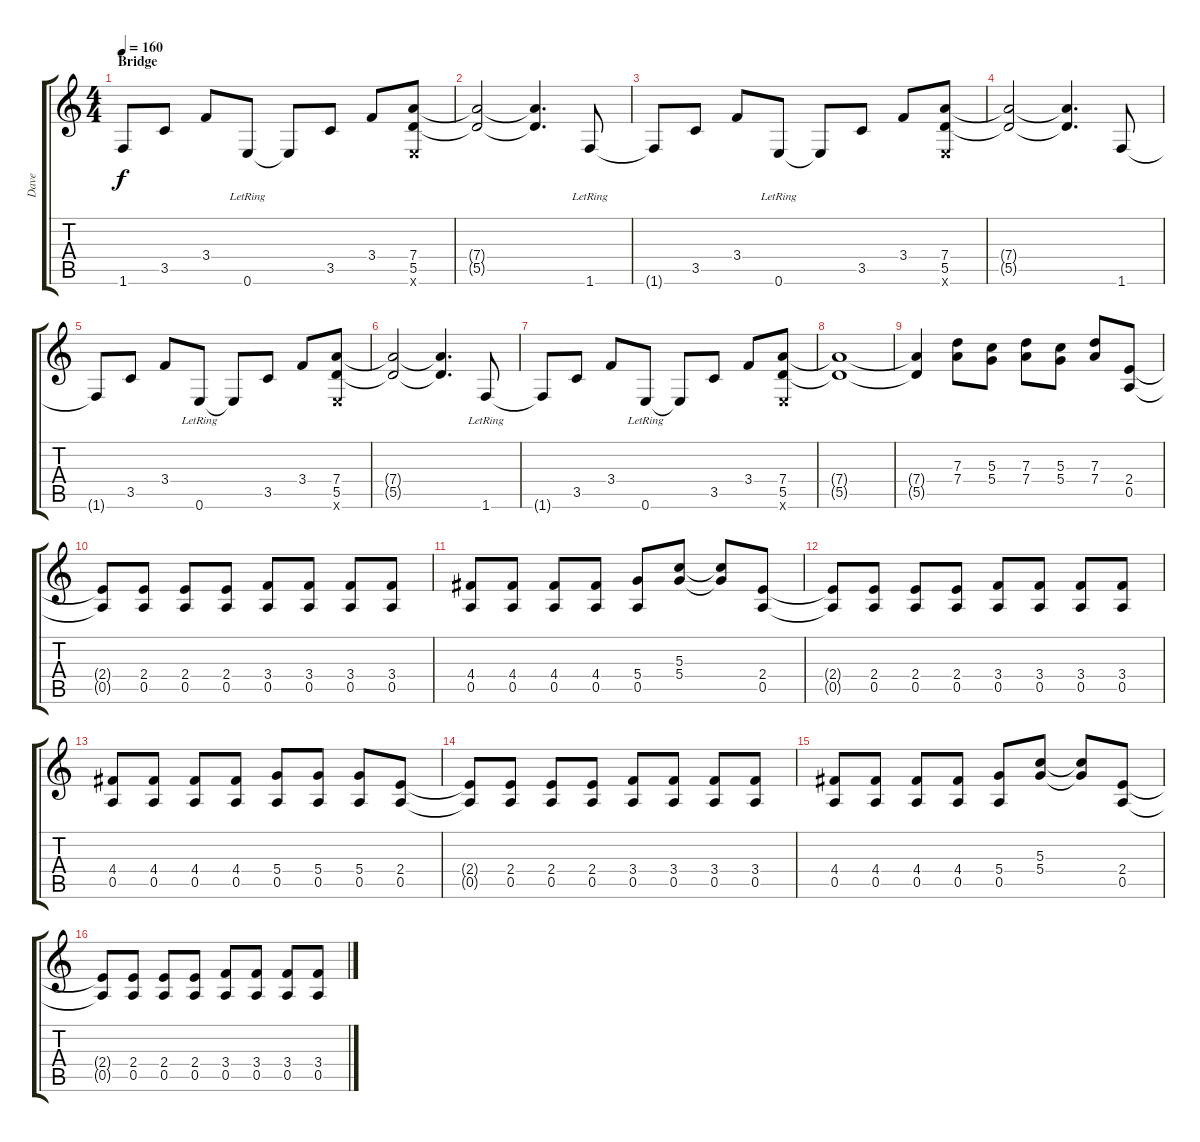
\track ("Dave" "Dave") {instrument distortionguitar}
\staff {score tabs}
\tuning (E4 B3 G3 D3 A2 E2) {hide}
\ts (4 4)
\section ("" "Bridge")
\tempo 160
\clef g2
\ks c
1.6{t}.8{dy f} 3.5.8 3.4.8 0.6{lr}.8 0.6{t}.8 3.5.8 3.4.8 (7.4 5.5 0.6{x}).8 |
(7.4{t} 5.5{t}).2 (7.4{t} 5.5{t}).4{d} 1.6{lr}.8 |
1.6{t}.8 3.5.8 3.4.8 0.6{lr}.8 0.6{t}.8 3.5.8 3.4.8 (7.4 5.5 0.6{x}).8 |
(7.4{t} 5.5{t}).2 (7.4{t} 5.5{t}).4{d} 1.6.8 |
1.6{t}.8 3.5.8 3.4.8 0.6{lr}.8 0.6{t}.8 3.5.8 3.4.8 (7.4 5.5 0.6{x}).8 |
(7.4{t} 5.5{t}).2 (7.4{t} 5.5{t}).4{d} 1.6{lr}.8 |
1.6{t}.8 3.5.8 3.4.8 0.6{lr}.8 0.6{t}.8 3.5.8 3.4.8 (7.4 5.5 0.6{x}).8 |
(7.4{t} 5.5{t}).1 |
(7.4{t} 5.5{t}).4 (7.3 7.4).8 (5.3 5.4).8 (7.3 7.4).8 (5.3 5.4).8 (7.3 7.4).8 (2.4 0.5).8 |
(2.4{t} 0.5{t}).8 (2.4 0.5).8 (2.4 0.5).8 (2.4 0.5).8 (3.4 0.5).8 (3.4 0.5).8 (3.4 0.5).8 (3.4 0.5).8 |
(4.4 0.5).8 (4.4 0.5).8 (4.4 0.5).8 (4.4 0.5).8 (5.4 0.5).8 (5.3 5.4).8 (5.3{t} 5.4{t}).8 (2.4 0.5).8 |
(2.4{t} 0.5{t}).8 (2.4 0.5).8 (2.4 0.5).8 (2.4 0.5).8 (3.4 0.5).8 (3.4 0.5).8 (3.4 0.5).8 (3.4 0.5).8 |
(4.4 0.5).8 (4.4 0.5).8 (4.4 0.5).8 (4.4 0.5).8 (5.4 0.5).8 (5.4 0.5).8 (5.4 0.5).8 (2.4 0.5).8 |
(2.4{t} 0.5{t}).8 (2.4 0.5).8 (2.4 0.5).8 (2.4 0.5).8 (3.4 0.5).8 (3.4 0.5).8 (3.4 0.5).8 (3.4 0.5).8 |
(4.4 0.5).8 (4.4 0.5).8 (4.4 0.5).8 (4.4 0.5).8 (5.4 0.5).8 (5.3 5.4).8 (5.3{t} 5.4{t}).8 (2.4 0.5).8 |
(2.4{t} 0.5{t}).8 (2.4 0.5).8 (2.4 0.5).8 (2.4 0.5).8 (3.4 0.5).8 (3.4 0.5).8 (3.4 0.5).8 (3.4 0.5).8
